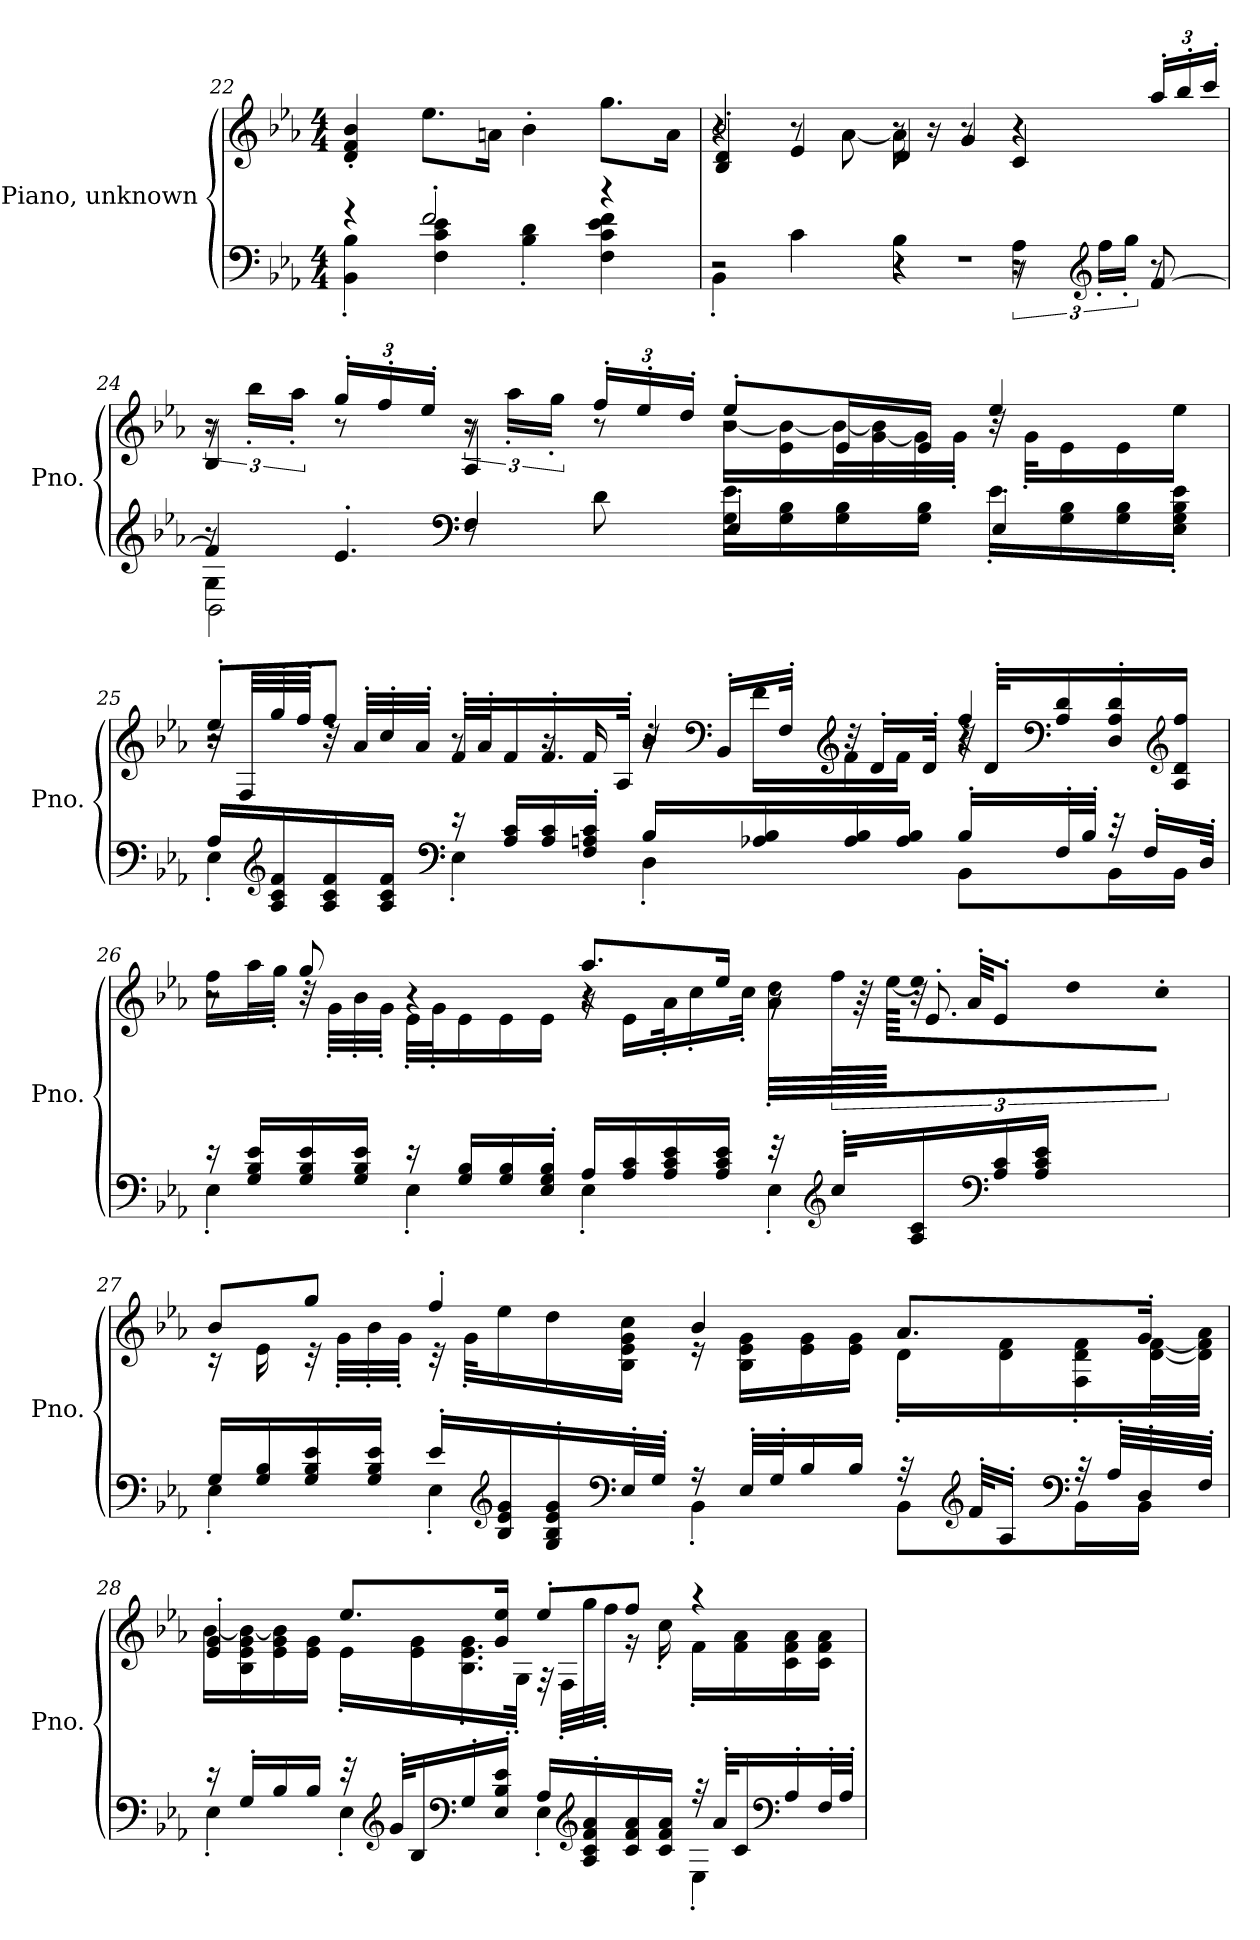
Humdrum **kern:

**kern	**kern
*part1	*part1
*staff2	*staff1
*I"Piano, unknown	*
*I'Pno.	*
!!LO:LB:g=z
*clefF4	*clefG2
*k[b-e-a-]	*k[b-e-a-]
*M4/4	*M4/4
=22	=22
*^	*
4r	4BB-\' 4B-\'	4d/' 4f/' 4b-/'
2f'/	4F\ 4c\ 4e-\	8.ee-\L
.	.	16an\Jk
.	4B-\' 4d\'	4b-'\
4r	4F\ 4c\ 4e-\ 4f\	8.gg\L
.	.	16a\Jk
=23	=23	=23
*^	*	*^
*	*	*^	*	*^
1r	4BB-'\	2r	2r	2b-/	4r	4B-/' 4d/'
.	4c\	.	.	.	8r	4e-/
.	.	.	.	.	[8a-\	.
.	4B-\	4r	4r	8r	16a-\]	4d/
.	.	.	.	.	16r	.
.	.	.	.	4g/	8r	.
.	24r	8r	4A-\	.	4r	4c/
*clefG2	*	*	*	*	*	*
.	24ff'\LL	.	.	.	.	.
.	24gg'\JJ	.	.	.	.	.
*	*	*	*	*Xbrackettup	*	*
.	8r	[8f/	.	24aa-'/LL	.	.
.	.	.	.	24bb-'/	.	.
.	.	.	.	24ccc'/JJ	.	.
!!LO:LB:g=z	!!	!!
=24	=24	=24	=24	=24	=24	=24
*	*	*	*	*	*brackettup	*
8r	4G\	4f/]	2BB-\	8r	24r	4B-/
.	.	.	.	.	24bb-'\LL	.
.	.	.	.	.	24aa-'\JJ	.
*	*	*	*	*Xbrackettup	*	*
4.e-'/	.	.	.	24gg'/LL	8r	.
.	.	.	.	24ff'/	.	.
.	.	.	.	24ee-'/JJ	.	.
*clefF4	*	*	*	*	*	*
*	*	*	*	*	*brackettup	*
.	8r	4F/	.	8r	24r	4A-/
.	.	.	.	.	24aa-'\LL	.
.	.	.	.	.	24gg'\JJ	.
*	*	*	*	*Xbrackettup	*	*
.	8d\	.	.	24ff'/LL	8r	.
.	.	.	.	24ee-'/	.	.
.	.	.	.	24dd'/JJ	.	.
2r	16G\ 16e-\LL	4E-'/	2r	8ee-'/L	[16b-\LL	2r
.	16G\ 16B-\	.	.	.	16e-\ 16b-\_	.
.	16G\ 16B-\	.	.	16e-/L	32b-\L_	.
.	.	.	.	.	[32g\ 32b-\]	.
.	16G\ 16B-\JJ	.	.	16e-/JJ	32g\]	.
.	.	.	.	.	32g'\JJJ	.
.	16e-'\LL	4E-'/	.	4ee-/	32r	.
.	.	.	.	.	32g'\KLL	.
.	16G\ 16B-\	.	.	.	16e-\	.
.	16G\ 16B-\	.	.	.	16e-\	.
.	16E-\' 16G\' 16B-\' 16e-\'JJ	.	.	.	16ee-\JJ	.
*	*v	*v	*v	*	*	*
!!LO:PB:g=z	!!	!!
=25	=25	=25	=25	=25
16A-/LL	4E-'\	8ee-'/L	2r	32r
.	.	.	.	32F'/LLL
*clefG2	*	*	*	*
16A-/ 16c/ 16f/	.	.	.	32gg'/
.	.	.	.	32ff'/JJJ
16A-/ 16c/ 16f/	.	8ff/J	.	32r
.	.	.	.	32a-'/LLL
16A-/ 16c/ 16f/JJ	.	.	.	32cc'/
.	.	.	.	32a-'/JJJ
*clefF4	*	*	*	*
16r	4E-'\	8r	.	32f'/LLL
.	.	.	.	32a-'/J
16A-/ 16c/LL	.	.	.	16f/
16A-/ 16c/	.	16r	.	16.f'/
16F/' 16An/' 16c/'JJ	.	16f/	.	.
.	.	.	.	32A-'/JJk
16B-/LL	4D'\	4b-/	16r	32r
*	*	*clefF4	*	*
.	.	.	.	16BB-'/LL
16A-X/ 16B-/	.	.	16f\LL	.
.	.	.	.	32F'/JJk
*	*	*clefG2	*	*
16A-/ 16B-/	.	.	16f\	32r
.	.	.	.	16d'/LL
16A-/ 16B-/JJ	.	.	16f\JJ	.
.	.	.	.	32d'/JJk
16B-'/LL	8BB-\L	4ff/	4r	32r
.	.	.	.	32d'/KLL
*	*	*clefF4	*	*
32F'/L	.	.	.	16A-/ 16d/
32B-'/JJJ	.	.	.	.
32r	16BB-\L	.	.	16D/' 16A-/' 16d/'
16F'/LL	.	.	.	.
*	*	*clefG2	*	*
.	16BB-\JJ	.	.	16A-/ 16d/ 16ff/JJ
32D'/JJk	.	.	.	.
!!LO:LB:g=z	!!	!!
=26	=26	=26	=26	=26
16r	4E-'\	8r	16ff\LL	2r
16G/ 16B-/ 16e-/LL	.	.	32aa-\L	.
.	.	.	32gg'\JJJ	.
16G/ 16B-/ 16e-/	.	8gg/	32r	.
.	.	.	32g'\LLL	.
16G/ 16B-/ 16e-/JJ	.	.	32b-'\	.
.	.	.	32g'\JJJ	.
16r	4E-'\	4r	32e-'\LLL	.
.	.	.	32g'\J	.
16G/ 16B-/LL	.	.	16e-\	.
16G/ 16B-/	.	.	16e-\	.
16E-/' 16G/' 16B-/'JJ	.	.	16e-\JJ	.
16A-/LL	4E-'\	8.aa-/L	16r	4r
16A-/ 16c/	.	.	16e-\LL	.
16A-/ 16c/ 16e-/	.	.	32a-'\K	.
.	.	.	16cc'\	.
16A-/ 16c/ 16e-/JJ	.	16ee-/Jk	.	.
.	.	.	32cc'\JJk	.
32r	4E-'\	16r	32a-\' 32dd\'LLL	16r
*clefG2	*	*	*	*
*	*	*	*brackettup	*
32cc'/KLL	.	.	96ff\JJJk	.
.	.	.	96r	.
.	.	.	[96ee-\KKKL	.
16A-/ 16c/	.	32r	8ee-\]	8.e-'/
.	.	32a-'/KKL	.	.
*clefF4	*	*	*	*
16A-/ 16c/	.	8e-'/J	.	.
16A-/ 16c/ 16e-/JJ	.	.	32dd\LL	.
.	.	.	32cc'\JJJ	.
*	*	*	*v	*v
!!LO:LB:g=z
=27	=27	=27	=27
16G/LL	4E-'\	8b-/L	16r
16G/ 16B-/	.	.	16e-\
16G/ 16B-/ 16e-/	.	8gg/J	32r
.	.	.	32g'\LLL
16G/ 16B-/ 16e-/JJ	.	.	32b-'\
.	.	.	32g'\JJJ
16e-'/LL	4E-'\	4ff'/	32r
.	.	.	32g'\KLL
*clefG2	*	*	*
16B-/ 16e-/ 16g/	.	.	16ee-\
16G/' 16B-/' 16e-/' 16g/'	.	.	16dd\
*clefF4	*	*	*
32E-'/L	.	.	16B-\ 16e-\ 16g\ 16cc\JJ
32G'/JJJ	.	.	.
16r	4BB-'\	4b-/	16r
32E-'/LLL	.	.	16B-\ 16e-\ 16g\LL
32G'/J	.	.	.
16B-/	.	.	16e-\ 16g\
16B-/JJ	.	.	16e-\ 16g\JJ
32r	8BB-\L	8.a-/L	16d'\LL
*clefG2	*	*	*
32f'/KLL	.	.	.
16A-'/JJ	.	.	16d\ 16f\
*clefF4	*	*	*
32r	16BB-\L	.	16F\' 16d\' 16f\'
32A-'/LLL	.	.	.
32D'/	16BB-\JJ	16g'/Jk	[32d\ [32f\L
32F'/JJJ	.	.	32d\] 32f\] 32a-\JJJ
!!LO:LB:g=z	!!
=28	=28	=28	=28
16r	4E-'\	4e-/' 4g/'	[16b-\LL
16G'/LL	.	.	16B-\ 16e-\ 16g\ 16b-\_
16B-/	.	.	16e-\ 16g\ 16b-\]
16B-/JJ	.	.	16e-\ 16g\JJ
32r	4E-'\	8.ee-/L	16e-'\LL
*clefG2	*	*	*
32g'/KLL	.	.	.
16B-/	.	.	16e-\ 16g\
*clefF4	*	*	*
16G'/	.	.	16.B-\' 16.e-\' 16.g\'
16E-/' 16B-/' 16e-/'JJ	.	16g/ 16ee-/Jk	.
.	.	.	32G'\JJk
16A-/LL	4E-'\	8ee-'/L	32r
.	.	.	32F'\LLL
*clefG2	*	*	*
16A-/' 16c/' 16f/' 16a-/'	.	.	32gg\
.	.	.	32ff'\JJJ
16c/ 16f/ 16a-/	.	8ff/J	16r
16c/ 16f/ 16a-/JJ	.	.	16cc'\
32r	4E-'\	4r	16f'\LL
32a-'/KLL	.	.	.
16c/	.	.	16f\ 16a-\
*clefF4	*	*	*
16A-'/	.	.	16c\ 16f\ 16a-\
32F'/L	.	.	16c\ 16f\ 16a-\JJ
32A-'/JJJ	.	.	.
*v	*v	*	*
*	*v	*v
=	=
*-	*-
